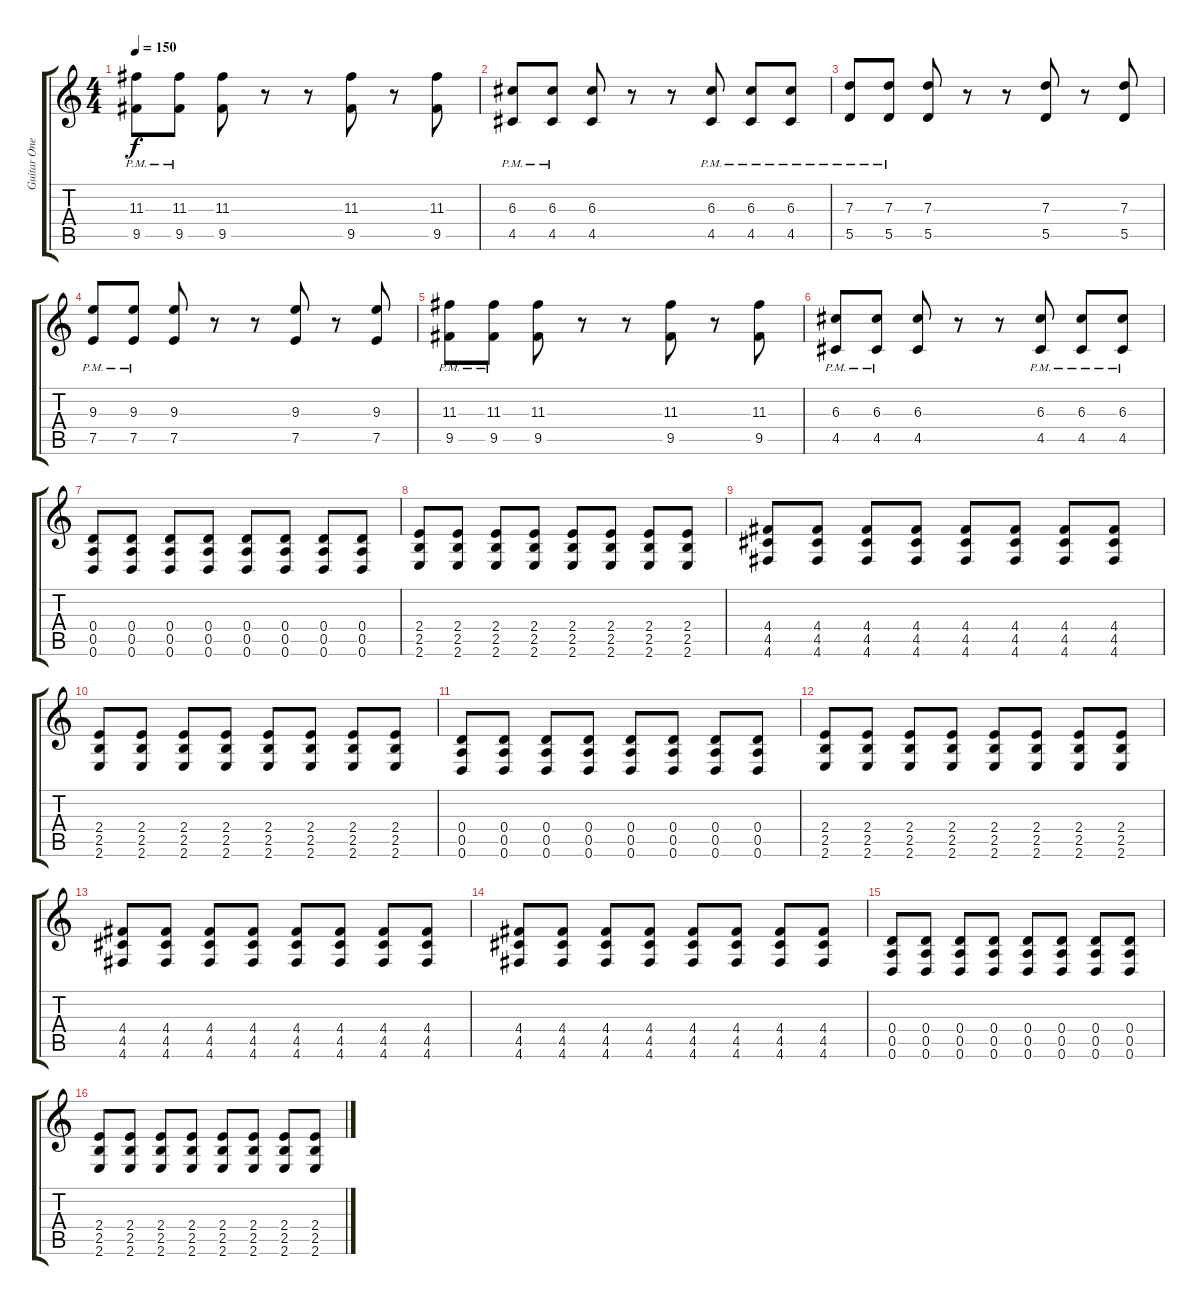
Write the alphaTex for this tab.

\track ("Guitar One" "Guitar One") {instrument electricguitarclean}
\staff {score tabs}
\tuning (E4 B3 G3 D3 A2 D2) {hide}
\ts (4 4)
\tempo 150
\clef g2
\ks c
(11.3{pm} 9.5{pm}).8{dy f} (11.3{pm} 9.5{pm}).8 (11.3 9.5).8 r.8 r.8 (11.3 9.5).8 r.8 (11.3 9.5).8 |
(6.3{pm} 4.5{pm}).8 (6.3{pm} 4.5{pm}).8 (6.3 4.5).8 r.8 r.8 (6.3{pm} 4.5{pm}).8 (6.3{pm} 4.5{pm}).8 (6.3{pm} 4.5{pm}).8 |
(7.3{pm} 5.5{pm}).8 (7.3{pm} 5.5{pm}).8 (7.3 5.5).8 r.8 r.8 (7.3 5.5).8 r.8 (7.3 5.5).8 |
(9.3{pm} 7.5{pm}).8 (9.3{pm} 7.5{pm}).8 (9.3 7.5).8 r.8 r.8 (9.3 7.5).8 r.8 (9.3 7.5).8 |
(11.3{pm} 9.5{pm}).8 (11.3{pm} 9.5{pm}).8 (11.3 9.5).8 r.8 r.8 (11.3 9.5).8 r.8 (11.3 9.5).8 |
(6.3{pm} 4.5{pm}).8 (6.3{pm} 4.5{pm}).8 (6.3 4.5).8 r.8 r.8 (6.3{pm} 4.5{pm}).8 (6.3{pm} 4.5{pm}).8 (6.3{pm} 4.5{pm}).8 |
(0.4 0.5 0.6).8 (0.4 0.5 0.6).8 (0.4 0.5 0.6).8 (0.4 0.5 0.6).8 (0.4 0.5 0.6).8 (0.4 0.5 0.6).8 (0.4 0.5 0.6).8 (0.4 0.5 0.6).8 |
(2.4 2.5 2.6).8 (2.4 2.5 2.6).8 (2.4 2.5 2.6).8 (2.4 2.5 2.6).8 (2.4 2.5 2.6).8 (2.4 2.5 2.6).8 (2.4 2.5 2.6).8 (2.4 2.5 2.6).8 |
(4.4 4.5 4.6).8 (4.4 4.5 4.6).8 (4.4 4.5 4.6).8 (4.4 4.5 4.6).8 (4.4 4.5 4.6).8 (4.4 4.5 4.6).8 (4.4 4.5 4.6).8 (4.4 4.5 4.6).8 |
(2.4 2.5 2.6).8 (2.4 2.5 2.6).8 (2.4 2.5 2.6).8 (2.4 2.5 2.6).8 (2.4 2.5 2.6).8 (2.4 2.5 2.6).8 (2.4 2.5 2.6).8 (2.4 2.5 2.6).8 |
(0.4 0.5 0.6).8 (0.4 0.5 0.6).8 (0.4 0.5 0.6).8 (0.4 0.5 0.6).8 (0.4 0.5 0.6).8 (0.4 0.5 0.6).8 (0.4 0.5 0.6).8 (0.4 0.5 0.6).8 |
(2.4 2.5 2.6).8 (2.4 2.5 2.6).8 (2.4 2.5 2.6).8 (2.4 2.5 2.6).8 (2.4 2.5 2.6).8 (2.4 2.5 2.6).8 (2.4 2.5 2.6).8 (2.4 2.5 2.6).8 |
(4.4 4.5 4.6).8 (4.4 4.5 4.6).8 (4.4 4.5 4.6).8 (4.4 4.5 4.6).8 (4.4 4.5 4.6).8 (4.4 4.5 4.6).8 (4.4 4.5 4.6).8 (4.4 4.5 4.6).8 |
(4.4 4.5 4.6).8 (4.4 4.5 4.6).8 (4.4 4.5 4.6).8 (4.4 4.5 4.6).8 (4.4 4.5 4.6).8 (4.4 4.5 4.6).8 (4.4 4.5 4.6).8 (4.4 4.5 4.6).8 |
(0.4 0.5 0.6).8 (0.4 0.5 0.6).8 (0.4 0.5 0.6).8 (0.4 0.5 0.6).8 (0.4 0.5 0.6).8 (0.4 0.5 0.6).8 (0.4 0.5 0.6).8 (0.4 0.5 0.6).8 |
(2.4 2.5 2.6).8 (2.4 2.5 2.6).8 (2.4 2.5 2.6).8 (2.4 2.5 2.6).8 (2.4 2.5 2.6).8 (2.4 2.5 2.6).8 (2.4 2.5 2.6).8 (2.4 2.5 2.6).8
